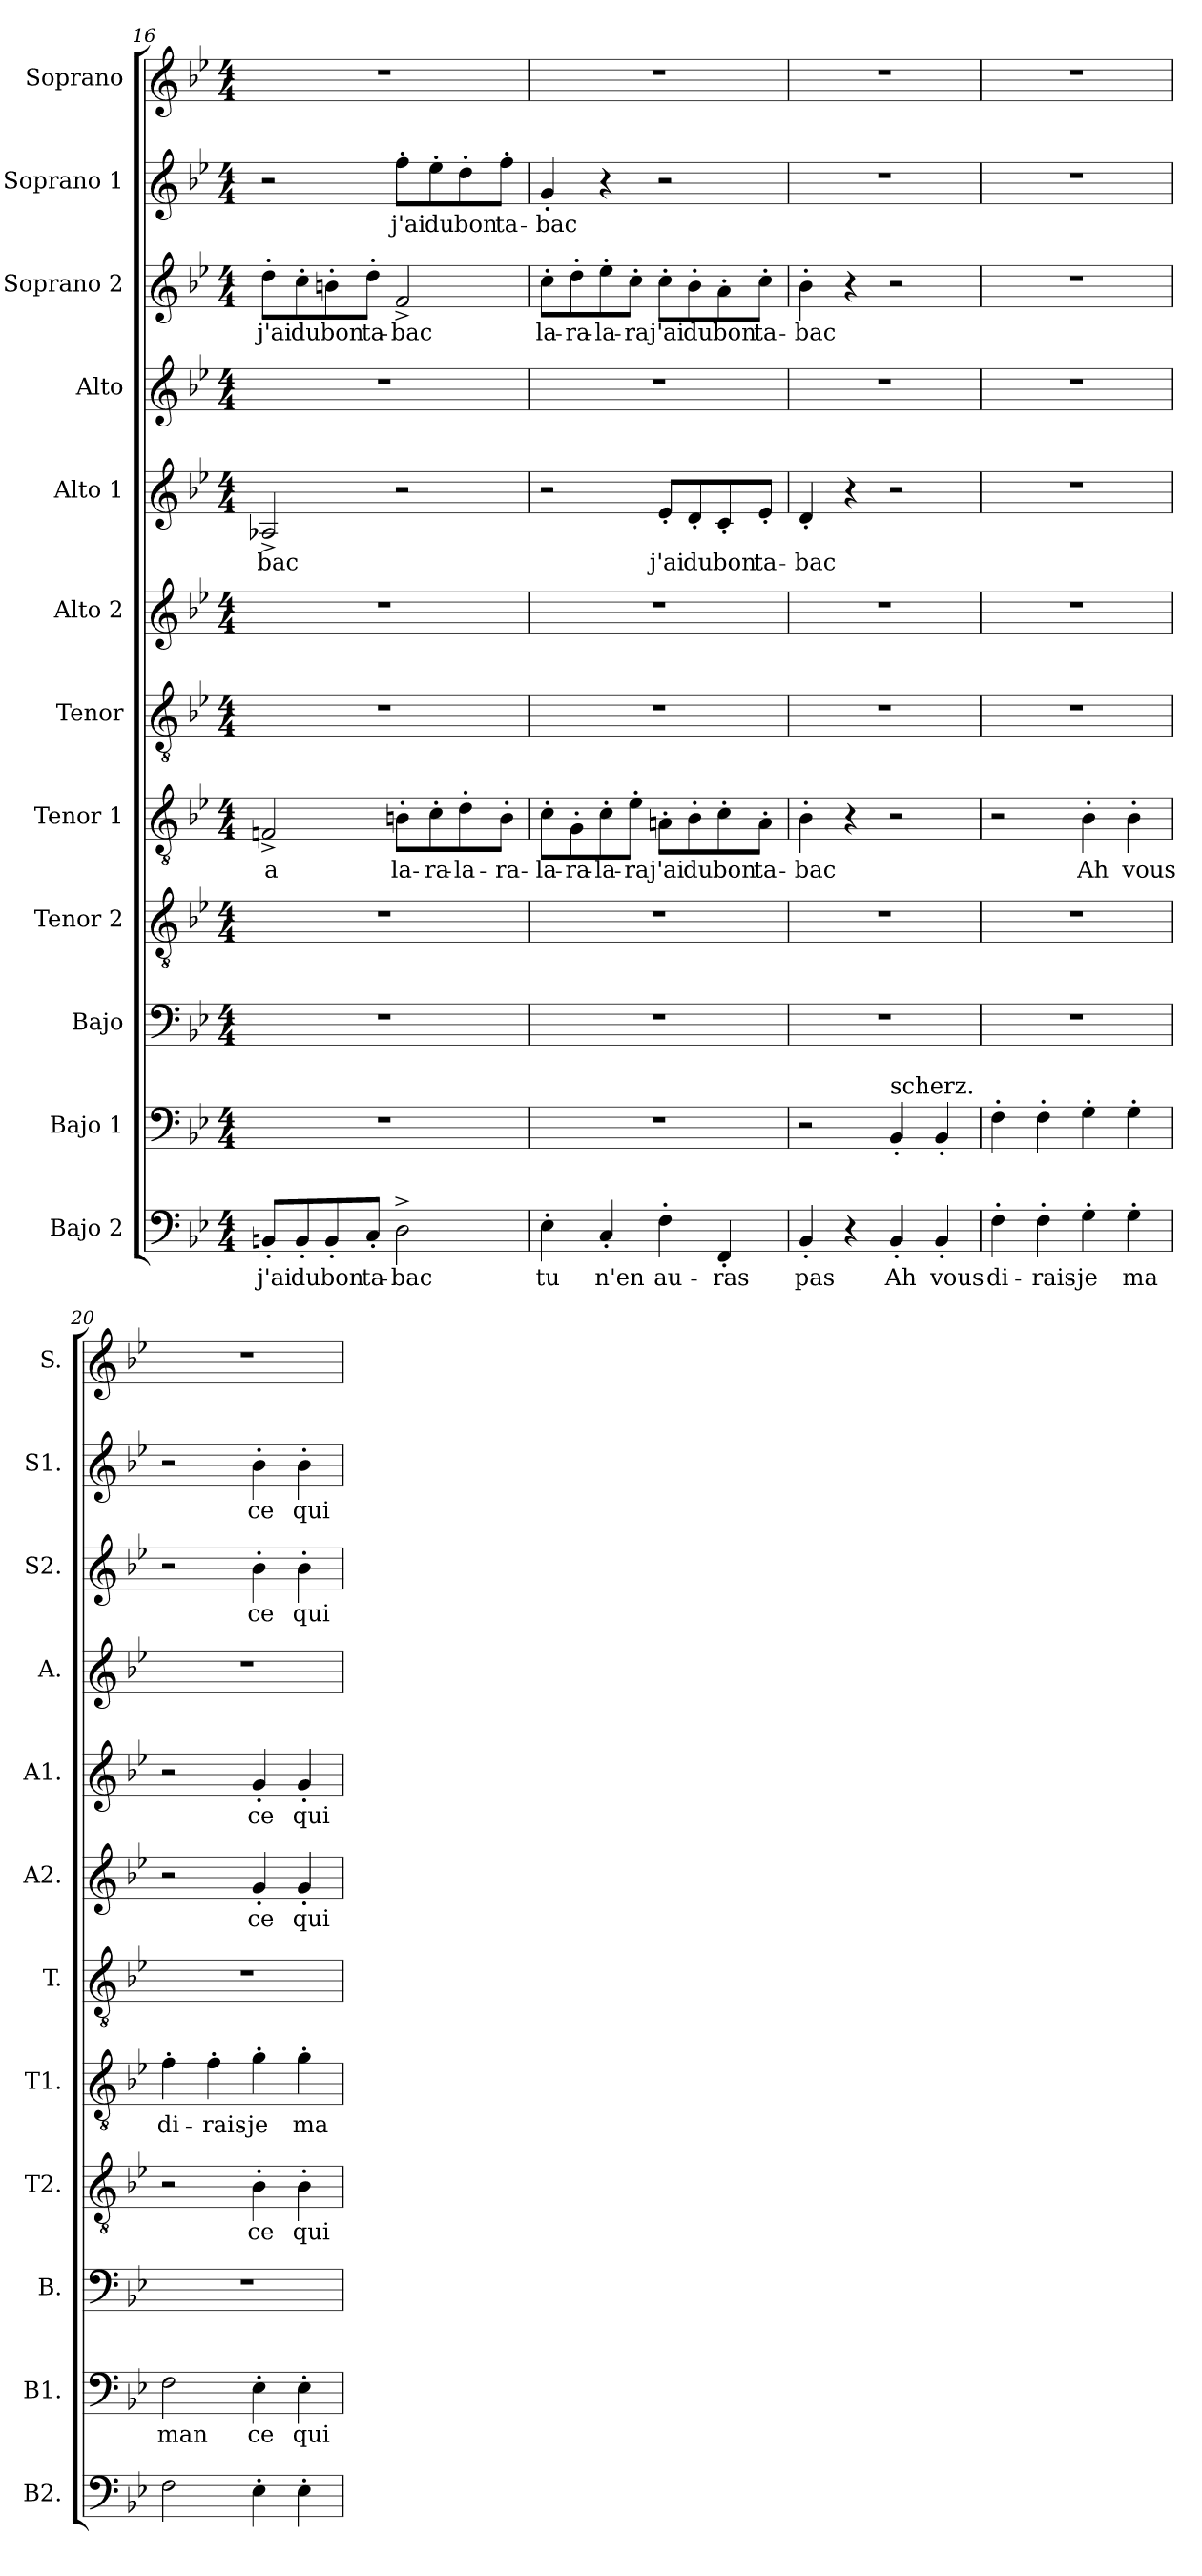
**kern	**text	**kern	**text	**kern	**kern	**text	**kern	**text	**kern	**kern	**text	**kern	**text	**kern	**kern	**text	**kern	**text	**kern
*part12	*part12	*part11	*part11	*part10	*part9	*part9	*part8	*part8	*part7	*part6	*part6	*part5	*part5	*part4	*part3	*part3	*part2	*part2	*part1
*staff12	*staff12	*staff11	*staff11	*staff10	*staff9	*staff9	*staff8	*staff8	*staff7	*staff6	*staff6	*staff5	*staff5	*staff4	*staff3	*staff3	*staff2	*staff2	*staff1
*I"Bajo 2	*	*I"Bajo 1	*	*I"Bajo	*I"Tenor 2	*	*I"Tenor 1	*	*I"Tenor	*I"Alto 2	*	*I"Alto 1	*	*I"Alto	*I"Soprano 2	*	*I"Soprano 1	*	*I"Soprano
*I'B2.	*	*I'B1.	*	*I'B.	*I'T2.	*	*I'T1.	*	*I'T.	*I'A2.	*	*I'A1.	*	*I'A.	*I'S2.	*	*I'S1.	*	*I'S.
*clefF4	*	*clefF4	*	*clefF4	*clefGv2	*	*clefGv2	*	*clefGv2	*clefG2	*	*clefG2	*	*clefG2	*clefG2	*	*clefG2	*	*clefG2
*k[b-e-]	*	*k[b-e-]	*	*k[b-e-]	*k[b-e-]	*	*k[b-e-]	*	*k[b-e-]	*k[b-e-]	*	*k[b-e-]	*	*k[b-e-]	*k[b-e-]	*	*k[b-e-]	*	*k[b-e-]
*M4/4	*	*M4/4	*	*M4/4	*M4/4	*	*M4/4	*	*M4/4	*M4/4	*	*M4/4	*	*M4/4	*M4/4	*	*M4/4	*	*M4/4
=16	=16	=16	=16	=16	=16	=16	=16	=16	=16	=16	=16	=16	=16	=16	=16	=16	=16	=16	=16
!	!LO:LY:b	!	!	!	!	!	!	!LO:LY:b	!	!	!	!	!LO:LY:b	!	!	!LO:LY:b	!	!	!
8BBn'/L	j'ai	1r	.	1r	1r	.	2Fn^/	a	1r	1r	.	2A-X^/	-bac	1r	8dd'\L	j'ai	2r	.	1r
!	!LO:LY:b	!	!	!	!	!	!	!	!	!	!	!	!	!	!	!LO:LY:b	!	!	!
8BB'/	du	.	.	.	.	.	.	.	.	.	.	.	.	.	8cc'\	du	.	.	.
!	!LO:LY:b	!	!	!	!	!	!	!	!	!	!	!	!	!	!	!LO:LY:b	!	!	!
8BB'/	bon	.	.	.	.	.	.	.	.	.	.	.	.	.	8bn'\	bon	.	.	.
!	!LO:LY:b	!	!	!	!	!	!	!	!	!	!	!	!	!	!	!LO:LY:b	!	!	!
8C'/J	ta-	.	.	.	.	.	.	.	.	.	.	.	.	.	8dd'\J	ta-	.	.	.
!	!LO:LY:b	!	!	!	!	!	!	!LO:LY:b	!	!	!	!	!	!	!	!LO:LY:b	!	!LO:LY:b	!
2D^\	-bac	.	.	.	.	.	8Bn'\L	la-	.	.	.	2r	.	.	2f^/	-bac	8ff'\L	j'ai	.
!	!	!	!	!	!	!	!	!LO:LY:b	!	!	!	!	!	!	!	!	!	!LO:LY:b	!
.	.	.	.	.	.	.	8c'\	-ra-	.	.	.	.	.	.	.	.	8ee-'\	du	.
!	!	!	!	!	!	!	!	!LO:LY:b	!	!	!	!	!	!	!	!	!	!LO:LY:b	!
.	.	.	.	.	.	.	8d'\	-la-	.	.	.	.	.	.	.	.	8dd'\	bon	.
!	!	!	!	!	!	!	!	!LO:LY:b	!	!	!	!	!	!	!	!	!	!LO:LY:b	!
.	.	.	.	.	.	.	8B'\J	-ra-	.	.	.	.	.	.	.	.	8ff'\J	ta-	.
=17	=17	=17	=17	=17	=17	=17	=17	=17	=17	=17	=17	=17	=17	=17	=17	=17	=17	=17	=17
!	!LO:LY:b	!	!	!	!	!	!	!LO:LY:b	!	!	!	!	!	!	!	!LO:LY:b	!	!LO:LY:b	!
4E-'\	tu	1r	.	1r	1r	.	8c'\L	-la-	1r	1r	.	2r	.	1r	8cc'\L	la-	4g'/	-bac	1r
!	!	!	!	!	!	!	!	!LO:LY:b	!	!	!	!	!	!	!	!LO:LY:b	!	!	!
.	.	.	.	.	.	.	8G'\	-ra-	.	.	.	.	.	.	8dd'\	-ra-	.	.	.
!	!LO:LY:b	!	!	!	!	!	!	!LO:LY:b	!	!	!	!	!	!	!	!LO:LY:b	!	!	!
4C'/	n'en	.	.	.	.	.	8c'\	-la-	.	.	.	.	.	.	8ee-'\	-la-	4r	.	.
!	!	!	!	!	!	!	!	!LO:LY:b	!	!	!	!	!	!	!	!LO:LY:b	!	!	!
.	.	.	.	.	.	.	8e-'\J	-ra	.	.	.	.	.	.	8cc'\J	-ra	.	.	.
!	!LO:LY:b	!	!	!	!	!	!	!LO:LY:b	!	!	!	!	!LO:LY:b	!	!	!LO:LY:b	!	!	!
4F'\	au-	.	.	.	.	.	8An'\L	j'ai	.	.	.	8e-'/L	j'ai	.	8cc'\L	j'ai	2r	.	.
!	!	!	!	!	!	!	!	!LO:LY:b	!	!	!	!	!LO:LY:b	!	!	!LO:LY:b	!	!	!
.	.	.	.	.	.	.	8B-'\	du	.	.	.	8d'/	du	.	8b-'\	du	.	.	.
!	!LO:LY:b	!	!	!	!	!	!	!LO:LY:b	!	!	!	!	!LO:LY:b	!	!	!LO:LY:b	!	!	!
4FF'/	-ras	.	.	.	.	.	8c'\	bon	.	.	.	8c'/	bon	.	8a'\	bon	.	.	.
!	!	!	!	!	!	!	!	!LO:LY:b	!	!	!	!	!LO:LY:b	!	!	!LO:LY:b	!	!	!
.	.	.	.	.	.	.	8A'\J	ta-	.	.	.	8e-'/J	ta-	.	8cc'\J	ta-	.	.	.
!!LO:LB:g=z
=18	=18	=18	=18	=18	=18	=18	=18	=18	=18	=18	=18	=18	=18	=18	=18	=18	=18	=18	=18
!	!LO:LY:b	!	!	!	!	!	!	!LO:LY:b	!	!	!	!	!LO:LY:b	!	!	!LO:LY:b	!	!	!
4BB-'/	pas	2r	.	1r	1r	.	4B-'\	-bac	1r	1r	.	4d'/	-bac	1r	4b-'\	-bac	1r	.	1r
4r	.	.	.	.	.	.	4r	.	.	.	.	4r	.	.	4r	.	.	.	.
!	!	!LO:TX:a:t=scherz.	!	!	!	!	!	!	!	!	!	!	!	!	!	!	!	!	!
!	!LO:LY:b	!	!	!	!	!	!	!	!	!	!	!	!	!	!	!	!	!	!
4BB-'/	Ah	4BB-'/	.	.	.	.	2r	.	.	.	.	2r	.	.	2r	.	.	.	.
!	!LO:LY:b	!	!	!	!	!	!	!	!	!	!	!	!	!	!	!	!	!	!
4BB-'/	vous	4BB-'/	.	.	.	.	.	.	.	.	.	.	.	.	.	.	.	.	.
=19	=19	=19	=19	=19	=19	=19	=19	=19	=19	=19	=19	=19	=19	=19	=19	=19	=19	=19	=19
!	!LO:LY:b	!	!	!	!	!	!	!	!	!	!	!	!	!	!	!	!	!	!
4F'\	di-	4F'\	.	1r	1r	.	2r	.	1r	1r	.	1r	.	1r	1r	.	1r	.	1r
!	!LO:LY:b	!	!	!	!	!	!	!	!	!	!	!	!	!	!	!	!	!	!
4F'\	-rais-	4F'\	.	.	.	.	.	.	.	.	.	.	.	.	.	.	.	.	.
!	!LO:LY:b	!	!	!	!	!	!	!LO:LY:b	!	!	!	!	!	!	!	!	!	!	!
4G'\	-je	4G'\	.	.	.	.	4B-'\	Ah	.	.	.	.	.	.	.	.	.	.	.
!	!LO:LY:b	!	!	!	!	!	!	!LO:LY:b	!	!	!	!	!	!	!	!	!	!	!
4G'\	ma	4G'\	.	.	.	.	4B-'\	vous	.	.	.	.	.	.	.	.	.	.	.
!!LO:PB:g=z
=20	=20	=20	=20	=20	=20	=20	=20	=20	=20	=20	=20	=20	=20	=20	=20	=20	=20	=20	=20
!	!	!	!LO:LY:b	!	!	!	!	!LO:LY:b	!	!	!	!	!	!	!	!	!	!	!
2F\	.	2F\	-man	1r	2r	.	4f'\	di-	1r	2r	.	2r	.	1r	2r	.	2r	.	1r
!	!	!	!	!	!	!	!	!LO:LY:b	!	!	!	!	!	!	!	!	!	!	!
.	.	.	.	.	.	.	4f'\	-rais-	.	.	.	.	.	.	.	.	.	.	.
!	!	!	!LO:LY:b	!	!	!LO:LY:b	!	!LO:LY:b	!	!	!LO:LY:b	!	!LO:LY:b	!	!	!LO:LY:b	!	!LO:LY:b	!
4E-'\	.	4E-'\	ce	.	4B-'\	ce	4g'\	-je	.	4g'/	ce	4g'/	ce	.	4b-'\	ce	4b-'\	ce	.
!	!	!	!LO:LY:b	!	!	!LO:LY:b	!	!LO:LY:b	!	!	!LO:LY:b	!	!LO:LY:b	!	!	!LO:LY:b	!	!LO:LY:b	!
4E-'\	.	4E-'\	qui	.	4B-'\	qui	4g'\	ma-	.	4g'/	qui	4g'/	qui	.	4b-'\	qui	4b-'\	qui	.
=	=	=	=	=	=	=	=	=	=	=	=	=	=	=	=	=	=	=	=
*-	*-	*-	*-	*-	*-	*-	*-	*-	*-	*-	*-	*-	*-	*-	*-	*-	*-	*-	*-
